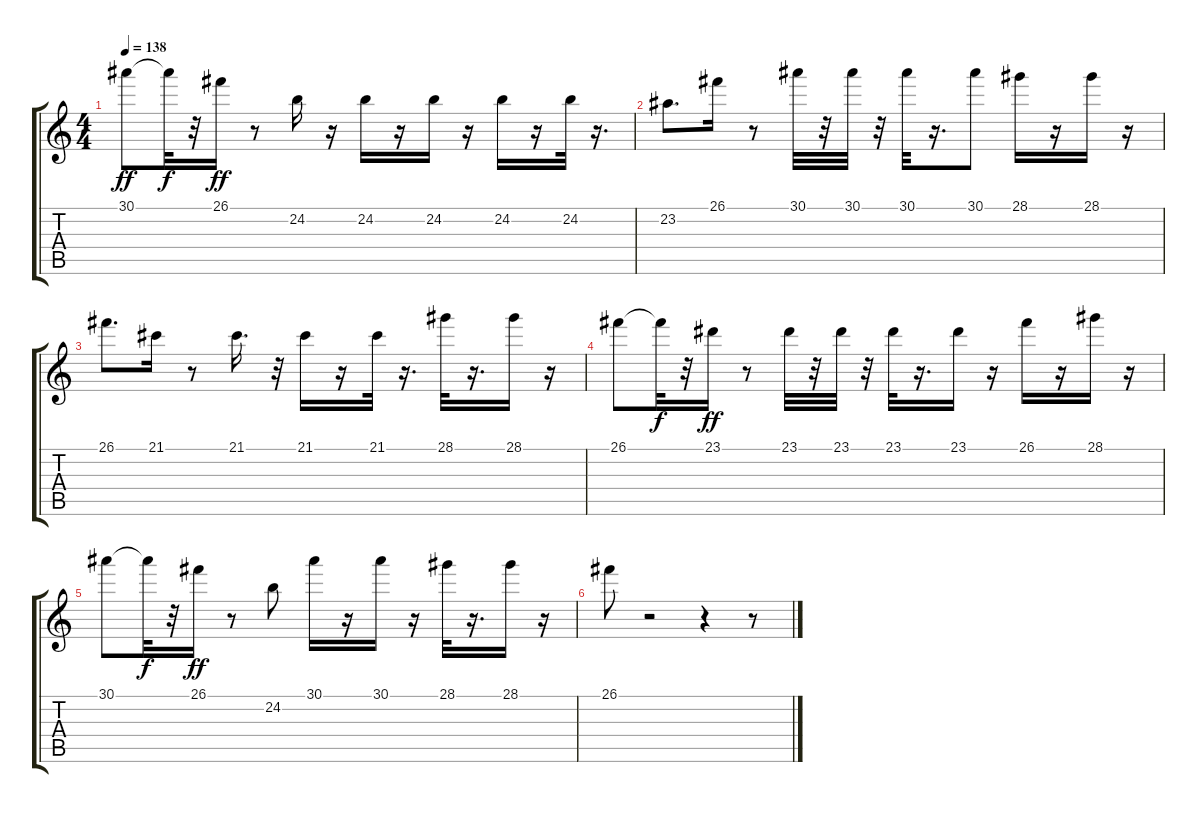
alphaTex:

\track "" {instrument ocarina}
\staff {score tabs}
\tuning (E4 B3 G3 D3 A2 E2) {hide}
\ts (4 4)
\tempo 138
\clef g2
\ks c
30.1.8{dy ff} 30.1{t}.32{dy f} r.32 26.1.16{dy ff} r.8 24.2.16 r.16 24.2.16 r.16 24.2.16 r.16 24.2.16 r.16 24.2.32 r.16{d} |
23.2.8{d} 26.1.16 r.8 30.1.32 r.32 30.1.32 r.32 30.1.32 r.16{d} 30.1.8 28.1.16 r.16 28.1.16 r.16 |
26.1.8{d} 21.1.16 r.8 21.1.16{d} r.32 21.1.16 r.16 21.1.32 r.16{d} 28.1.32 r.16{d} 28.1.16 r.16 |
26.1.8 26.1{t}.32{dy f} r.32 23.1.16{dy ff} r.8 23.1.32 r.32 23.1.32 r.32 23.1.32 r.16{d} 23.1.16 r.16 26.1.16 r.16 28.1.16 r.16 |
30.1.8 30.1{t}.32{dy f} r.32 26.1.16{dy ff} r.8 24.2.8 30.1.16 r.16 30.1.16 r.16 28.1.32 r.16{d} 28.1.16 r.16 |
26.1.8 r.2 r.4 r.8
